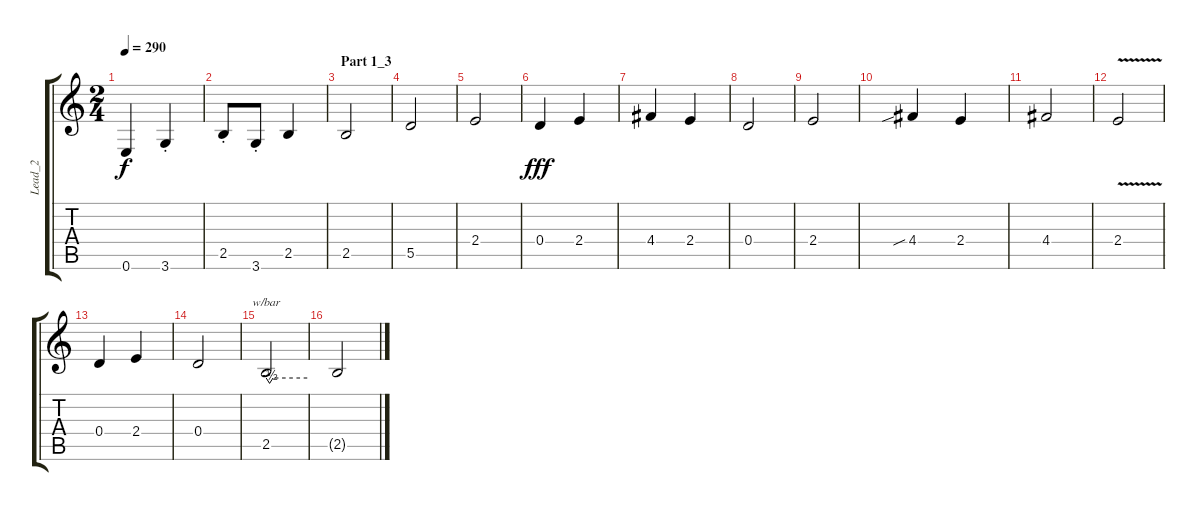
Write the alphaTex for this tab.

\track ("Lead_2" "Lead_2") {instrument acousticguitarnylon}
\staff {score tabs}
\tuning (E4 B3 G3 D3 A2 E2) {hide}
\ts (2 4)
\tempo 290
\clef g2
\ks c
0.6.4{dy f} 3.6{st}.4 |
2.5{st}.8 3.6{st}.8 2.5.4 |
\section ("" "Part 1_3")
2.5.2{instrument shamisen} |
5.5.2 |
2.4.2 |
0.4.4{dy fff} 2.4.4 |
4.4.4 2.4.4 |
0.4.2 |
2.4.2 |
4.4{sib}.4 2.4.4 |
4.4.2 |
2.4{v}.2 |
0.4.4 2.4.4 |
0.4.2 |
2.5.2{tbe (custom default 0 0 5 -2 10 0 60 0)} |
2.5{t}.2{instrument acousticguitarnylon}
